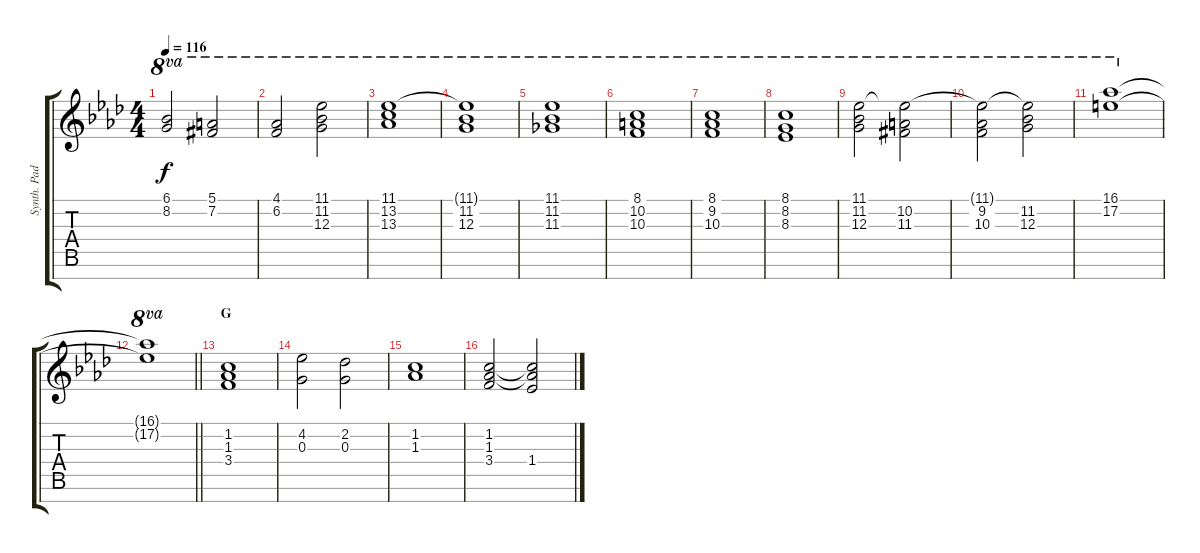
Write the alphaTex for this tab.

\track ("Synth. Pad I" "Synth. Pad") {instrument pad2warm}
\staff {score tabs}
\tuning (E5 B4 G4 D4 A3 E3 B2) {hide}
\ts (4 4)
\tempo 116
\clef g2
\ks ab
(6.1 8.2).2{ot 8va dy f} (5.1 7.2{acc #}).2{ot 8va} |
(4.1 6.2).2{ot 8va} (11.1 11.2 12.3).2{ot 8va} |
(11.1 13.2 13.3).1{ot 8va} |
(11.1{t} 11.2 12.3).1{ot 8va} |
(11.1 11.2 11.3).1{ot 8va} |
(8.1 10.2 10.3).1{ot 8va} |
(8.1 9.2 10.3).1{ot 8va} |
(8.1 8.2 8.3).1{ot 8va} |
(11.1 11.2 12.3).2{ot 8va} (11.1{t} 10.2 11.3{acc #}).2{ot 8va} |
(11.1{t} 9.2 10.3).2{ot 8va} (11.1{t} 11.2 12.3).2{ot 8va} |
(16.1 17.2).1{ot 8va} |
\barLineRight lightlight
(16.1{t} 17.2{t}).1{ot 8va} |
\section ("" "G")
(1.2 1.3 3.4).1 |
(4.2 0.3).2 (2.2 0.3).2 |
(1.2 1.3).1 |
(1.2 1.3 3.4).2 (1.2{t} 1.3{t} 1.4).2
